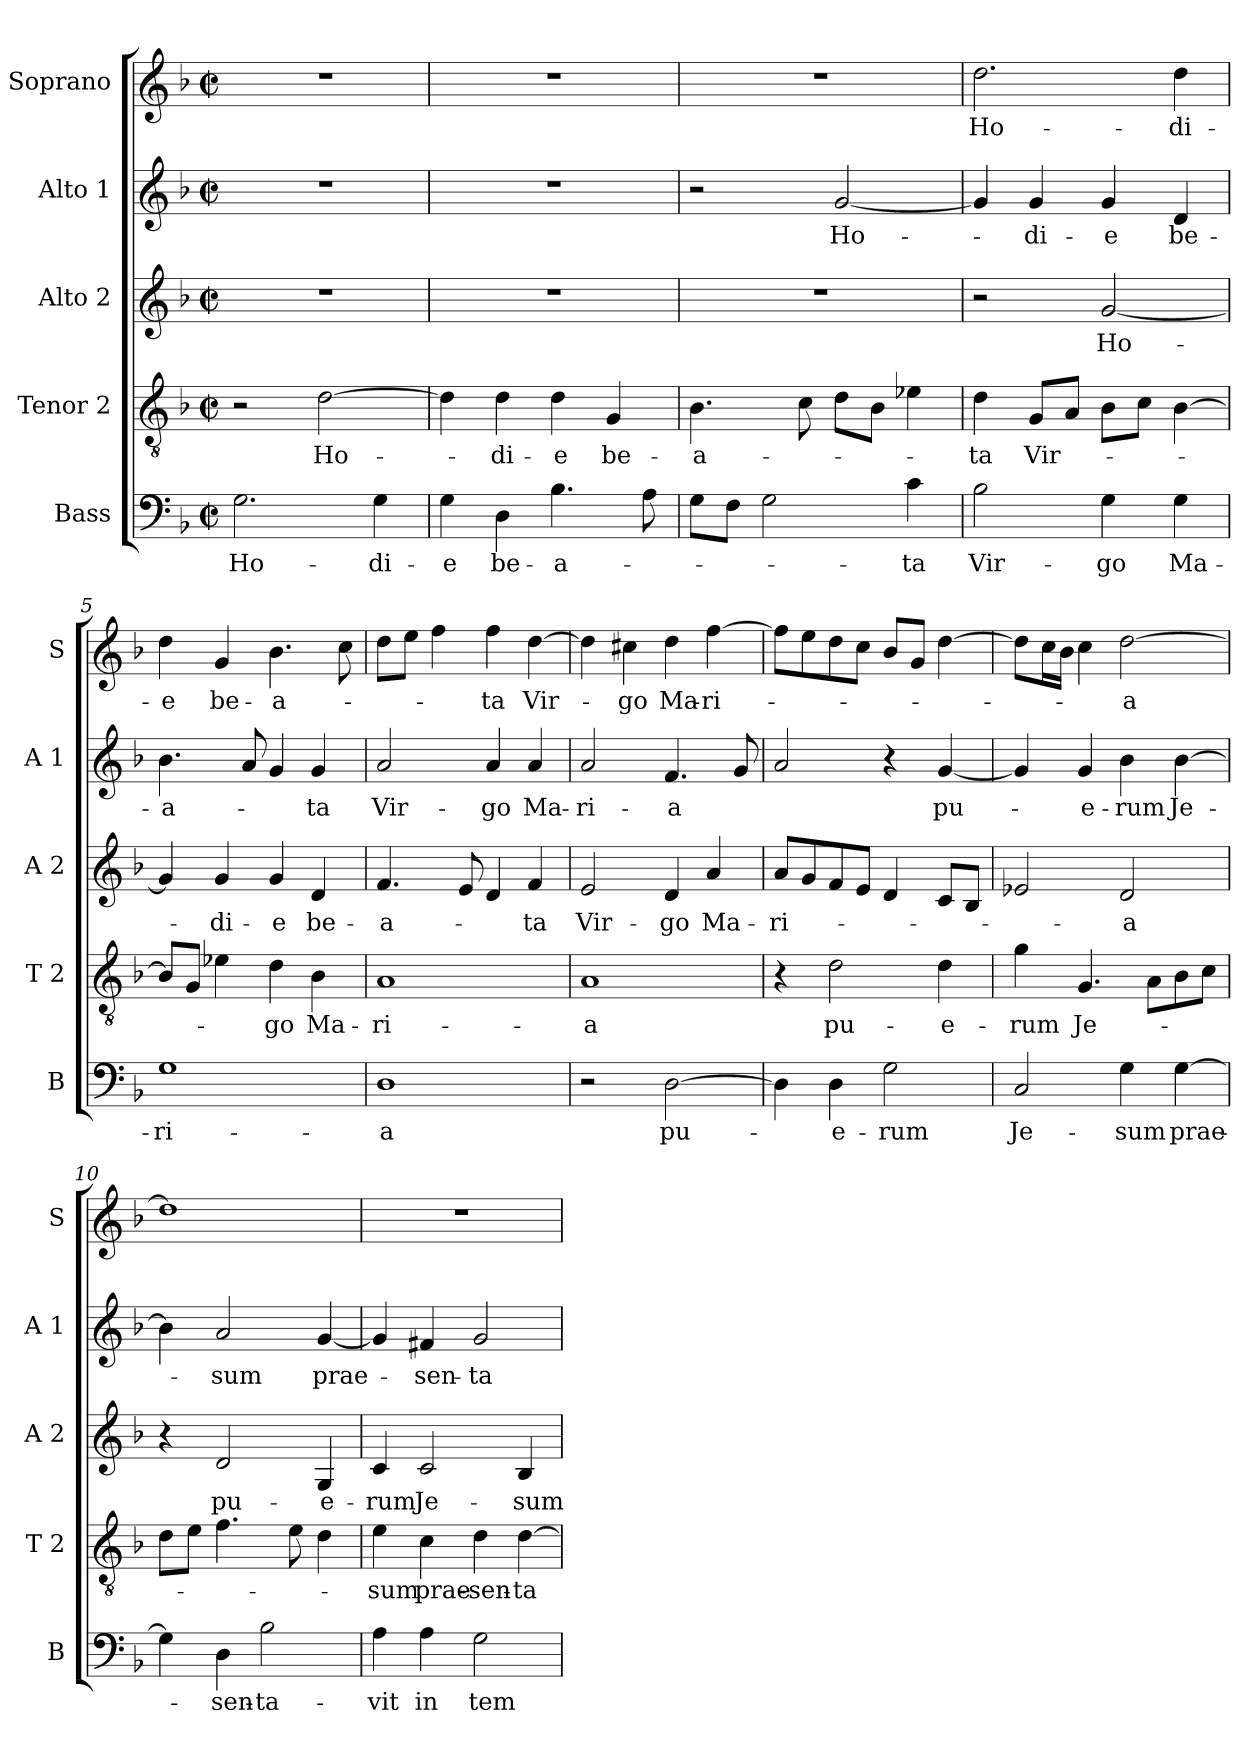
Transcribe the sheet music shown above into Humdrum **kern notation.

**kern	**text	**kern	**text	**kern	**text	**kern	**text	**kern	**text
*part5	*part5	*part4	*part4	*part3	*part3	*part2	*part2	*part1	*part1
*staff5	*staff5	*staff4	*staff4	*staff3	*staff3	*staff2	*staff2	*staff1	*staff1
*I"Bass	*	*I"Tenor 2	*	*I"Alto 2	*	*I"Alto 1	*	*I"Soprano	*
*I'B	*	*I'T 2	*	*I'A 2	*	*I'A 1	*	*I'S	*
*clefF4	*	*clefGv2	*	*clefG2	*	*clefG2	*	*clefG2	*
*k[b-]	*	*k[b-]	*	*k[b-]	*	*k[b-]	*	*k[b-]	*
*d:	*	*d:	*	*d:	*	*d:	*	*d:	*
*M2/2	*	*M2/2	*	*M2/2	*	*M2/2	*	*M2/2	*
*met(c|)	*	*met(c|)	*	*met(c|)	*	*met(c|)	*	*met(c|)	*
=1	=1	=1	=1	=1	=1	=1	=1	=1	=1
2.G\	Ho-	2r	.	1r	.	1r	.	1r	.
.	.	[2d\	Ho-	.	.	.	.	.	.
4G\	-di-	.	.	.	.	.	.	.	.
=2	=2	=2	=2	=2	=2	=2	=2	=2	=2
4G\	-e	4d\]	.	1r	.	1r	.	1r	.
4D\	be-	4d\	-di-	.	.	.	.	.	.
4.B-\	-a-	4d\	-e	.	.	.	.	.	.
.	.	4G/	be-	.	.	.	.	.	.
8A\	.	.	.	.	.	.	.	.	.
=3	=3	=3	=3	=3	=3	=3	=3	=3	=3
8G\L	.	4.B-\	-a-	1r	.	2r	.	1r	.
8F\J	.	.	.	.	.	.	.	.	.
2G\	.	.	.	.	.	.	.	.	.
.	.	8c\	.	.	.	.	.	.	.
.	.	8d\L	.	.	.	[2g/	Ho-	.	.
.	.	8B-\J	.	.	.	.	.	.	.
4c\	-ta	4e-X\	.	.	.	.	.	.	.
=4	=4	=4	=4	=4	=4	=4	=4	=4	=4
2B-\	Vir-	4d\	-ta	2r	.	4g/]	.	2.dd\	Ho-
.	.	8G/L	Vir-	.	.	4g/	-di-	.	.
.	.	8A/J	.	.	.	.	.	.	.
4G\	-go	8B-\L	.	[2g/	Ho-	4g/	-e	.	.
.	.	8c\J	.	.	.	.	.	.	.
4G\	Ma-	[4B-\	.	.	.	4d/	be-	4dd\	-di-
=5	=5	=5	=5	=5	=5	=5	=5	=5	=5
1G	-ri-	8B-/L]	.	4g/]	.	4.b-\	-a-	4dd\	-e
.	.	8G/J	.	.	.	.	.	.	.
.	.	4e-X\	.	4g/	-di-	.	.	4g/	be-
.	.	.	.	.	.	8a/	.	.	.
.	.	4d\	-go	4g/	-e	4g/	.	4.b-\	-a-
.	.	4B-\	Ma-	4d/	be-	4g/	-ta	.	.
.	.	.	.	.	.	.	.	8cc\	.
!!LO:LB:g=z
=6	=6	=6	=6	=6	=6	=6	=6	=6	=6
1D	-a	1A	-ri-	4.f/	-a-	2a/	Vir-	8dd\L	.
.	.	.	.	.	.	.	.	8ee\J	.
.	.	.	.	.	.	.	.	4ff\	.
.	.	.	.	8e/	.	.	.	.	.
.	.	.	.	4d/	.	4a/	-go	4ff\	-ta
.	.	.	.	4f/	-ta	4a/	Ma-	[4dd\	Vir-
=7	=7	=7	=7	=7	=7	=7	=7	=7	=7
2r	.	1A	-a	2e/	Vir-	2a/	-ri-	4dd\]	.
.	.	.	.	.	.	.	.	4cc#X\	-go
[2D\	pu-	.	.	4d/	-go	4.f/	-a	4dd\	Ma-
.	.	.	.	4a/	Ma-	.	.	[4ff\	-ri-
.	.	.	.	.	.	8g/	.	.	.
=8	=8	=8	=8	=8	=8	=8	=8	=8	=8
4D\]	.	4r	.	8a/L	-ri-	2a/	.	8ff\L]	.
.	.	.	.	8g/	.	.	.	8ee\	.
4D\	-e-	2d\	pu-	8f/	.	.	.	8dd\	.
.	.	.	.	8e/J	.	.	.	8cc\J	.
2G\	-rum	.	.	4d/	.	4r	.	8b-/L	.
.	.	.	.	.	.	.	.	8g/J	.
.	.	4d\	-e-	8c/L	.	[4g/	pu-	[4dd\	.
.	.	.	.	8B-/J	.	.	.	.	.
=9	=9	=9	=9	=9	=9	=9	=9	=9	=9
2C/	Je-	4g\	-rum	2e-X/	.	4g/]	.	8dd\L]	.
.	.	.	.	.	.	.	.	16cc\L	.
.	.	.	.	.	.	.	.	16b-\JJ	.
.	.	4.G/	Je-	.	.	4g/	-e-	4cc\	.
4G\	-sum	.	.	2d/	-a	4b-\	-rum	[2dd\	-a
.	.	8A\L	.	.	.	.	.	.	.
[4G\	prae-	8B-\	.	.	.	[4b-\	Je-	.	.
.	.	8c\J	.	.	.	.	.	.	.
=10	=10	=10	=10	=10	=10	=10	=10	=10	=10
4G\]	.	8d\L	.	4r	.	4b-\]	.	1dd]	.
.	.	8e\J	.	.	.	.	.	.	.
4D\	-sen-	4.f\	.	2d/	pu-	2a/	-sum	.	.
2B-\	-ta-	.	.	.	.	.	.	.	.
.	.	8e\	.	.	.	.	.	.	.
.	.	4d\	.	4G/	-e-	[4g/	prae-	.	.
!!LO:PB:g=z
=11	=11	=11	=11	=11	=11	=11	=11	=11	=11
4A\	-vit	4e\	-sum	4c/	-rum	4g/]	.	1r	.
4A\	in	4c\	prae-	2c/	Je-	4f#X/	-sen-	.	.
2G\	tem-	4d\	-sen-	.	.	2g/	-ta-	.	.
.	.	[4d\	-ta-	4B-/	-sum	.	.	.	.
=	=	=	=	=	=	=	=	=	=
*-	*-	*-	*-	*-	*-	*-	*-	*-	*-
